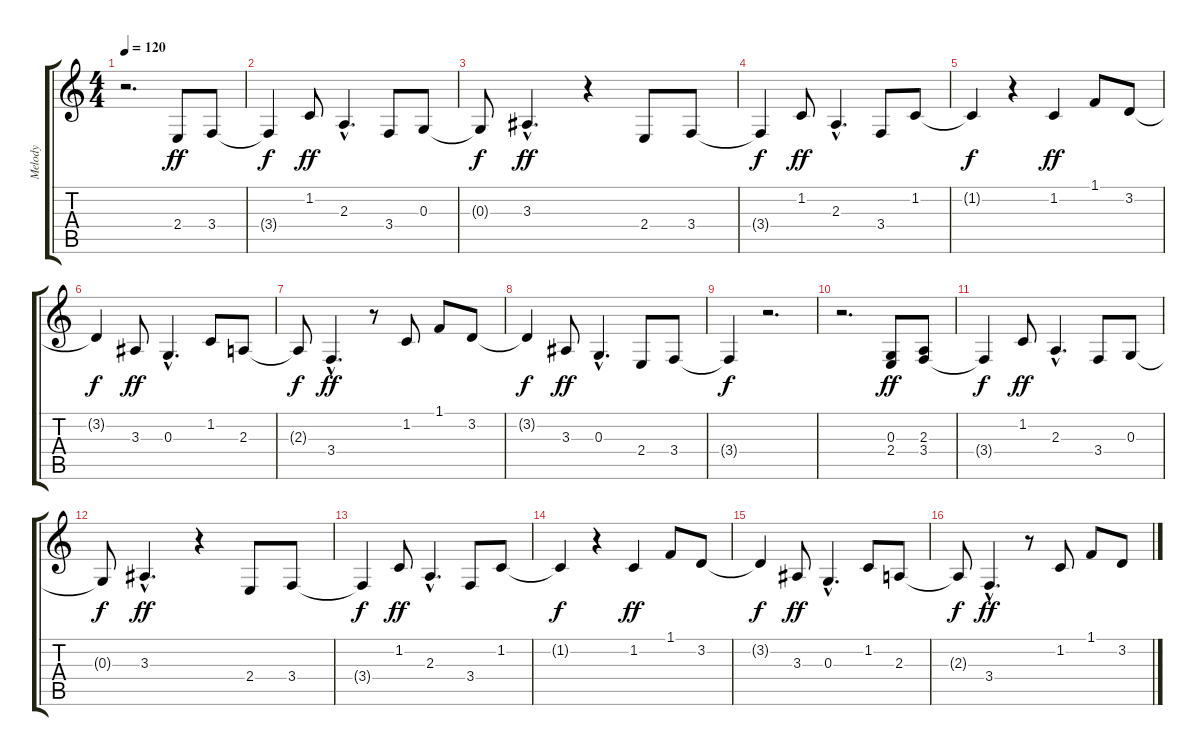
\track ("Melody" "Melody") {instrument voiceoohs}
\staff {score tabs}
\tuning (E4 B3 G3 D3 A2 E2) {hide}
\ts (4 4)
\tempo 120
\clef g2
\ks c
r.2{d dy ff instrument voiceoohs} 2.4.8 3.4.8 |
3.4{t}.4{dy f} 1.2.8{dy ff} 2.3{hac}.4{d} 3.4.8 0.3.8 |
0.3{t}.8{dy f} 3.3{hac}.4{d dy ff} r.4 2.4.8 3.4.8 |
3.4{t}.4{dy f} 1.2.8{dy ff} 2.3{hac}.4{d} 3.4.8 1.2.8 |
1.2{t}.4{dy f} r.4 1.2.4{dy ff} 1.1.8 3.2.8 |
3.2{t}.4{dy f} 3.3.8{dy ff} 0.3{hac}.4{d} 1.2.8 2.3.8 |
2.3{t}.8{dy f} 3.4{hac}.4{d dy ff} r.8 1.2.8 1.1.8 3.2.8 |
3.2{t}.4{dy f} 3.3.8{dy ff} 0.3{hac}.4{d} 2.4.8 3.4.8 |
3.4{t}.4{dy f} r.2{d} |
r.2{d} (0.3 2.4).8{dy ff} (2.3 3.4).8 |
3.4{t}.4{dy f} 1.2.8{dy ff} 2.3{hac}.4{d} 3.4.8 0.3.8 |
0.3{t}.8{dy f} 3.3{hac}.4{d dy ff} r.4 2.4.8 3.4.8 |
3.4{t}.4{dy f} 1.2.8{dy ff} 2.3{hac}.4{d} 3.4.8 1.2.8 |
1.2{t}.4{dy f} r.4 1.2.4{dy ff} 1.1.8 3.2.8 |
3.2{t}.4{dy f} 3.3.8{dy ff} 0.3{hac}.4{d} 1.2.8 2.3.8 |
2.3{t}.8{dy f} 3.4{hac}.4{d dy ff} r.8 1.2.8 1.1.8 3.2.8
